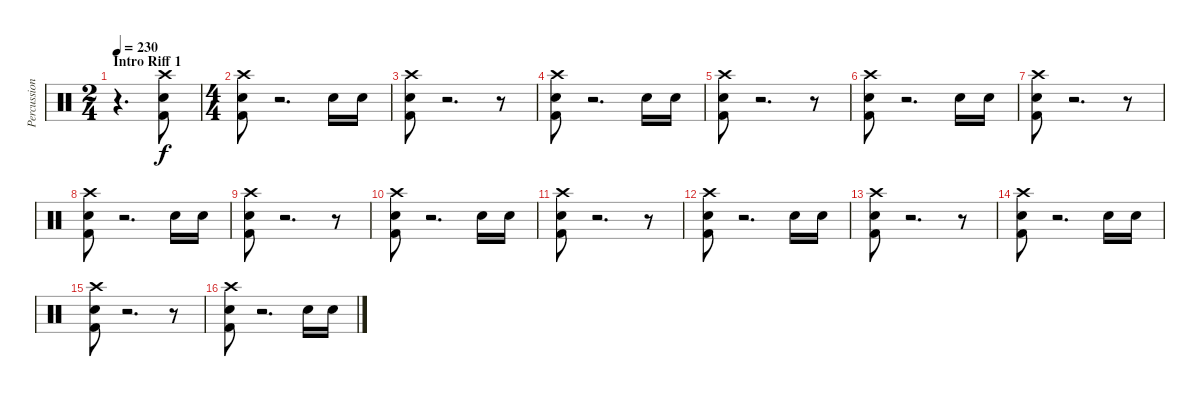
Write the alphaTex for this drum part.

\track ("Percussion" "Percussion") {instrument percussion}
\staff {score}
\articulation defaults
\ts (2 4)
\section ("" "Intro Riff 1")
\tempo 230
\tempo 160
\tempo 230
\clef neutral
\ks c
r.4{d dy f} ("Kick (hit) 2" "Snare (hit) 2" "Crash high (hit)").8 |
\ts (4 4)
("Kick (hit) 2" "Snare (hit) 2" "Crash high (hit)").8 r.2{d} "Snare (hit) 2".16 "Snare (hit) 2".16 |
("Kick (hit) 2" "Snare (hit) 2" "Crash high (hit)").8 r.2{d} r.8 |
("Kick (hit) 2" "Snare (hit) 2" "Crash high (hit)").8 r.2{d} "Snare (hit) 2".16 "Snare (hit) 2".16 |
("Kick (hit) 2" "Snare (hit) 2" "Crash high (hit)").8 r.2{d} r.8 |
("Kick (hit) 2" "Snare (hit) 2" "Crash high (hit)").8 r.2{d} "Snare (hit) 2".16 "Snare (hit) 2".16 |
("Kick (hit) 2" "Snare (hit) 2" "Crash high (hit)").8 r.2{d} r.8 |
("Kick (hit) 2" "Snare (hit) 2" "Crash high (hit)").8 r.2{d} "Snare (hit) 2".16 "Snare (hit) 2".16 |
("Kick (hit) 2" "Snare (hit) 2" "Crash high (hit)").8 r.2{d} r.8 |
("Kick (hit) 2" "Snare (hit) 2" "Crash high (hit)").8 r.2{d} "Snare (hit) 2".16 "Snare (hit) 2".16 |
("Kick (hit) 2" "Snare (hit) 2" "Crash high (hit)").8 r.2{d} r.8 |
("Kick (hit) 2" "Snare (hit) 2" "Crash high (hit)").8 r.2{d} "Snare (hit) 2".16 "Snare (hit) 2".16 |
("Kick (hit) 2" "Snare (hit) 2" "Crash high (hit)").8 r.2{d} r.8 |
("Kick (hit) 2" "Snare (hit) 2" "Crash high (hit)").8 r.2{d} "Snare (hit) 2".16 "Snare (hit) 2".16 |
("Kick (hit) 2" "Snare (hit) 2" "Crash high (hit)").8 r.2{d} r.8 |
("Kick (hit) 2" "Snare (hit) 2" "Crash high (hit)").8 r.2{d} "Snare (hit) 2".16 "Snare (hit) 2".16
